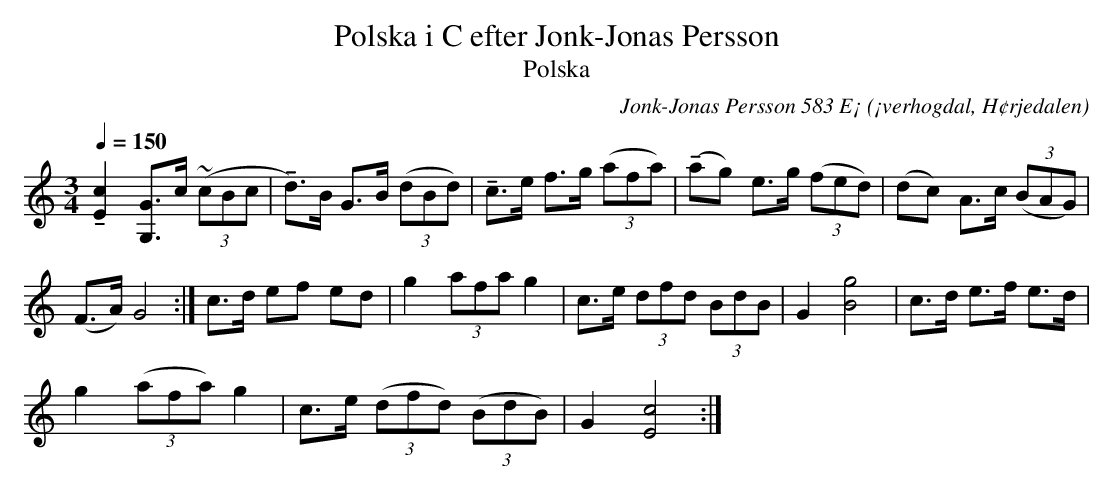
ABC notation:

X:1
T:Polska i C efter Jonk-Jonas Persson
O:¡verhogdal, H¢rjedalen
Q:1/4=150
T:Polska
M:3/4
C:Jonk-Jonas Persson 583 E¡
K:C
!tenuto![c2E2] [GG,]>c ((3~cBc | !tenuto!d)>B G>B ((3dBd) | !tenuto!c>e f>g ((3afa) | (!tenuto!ag) e>g ((3fed) | (dc) A>c ((3BAG) |
(F>A) G4 :| c>d ef ed | g2 (3afa g2 | c>e (3dfd (3BdB | G2 [g4B4] | c>d e>f e>d |
g2 ((3afa) g2 | c>e ((3dfd) ((3BdB) | G2 [c4E4] :|]
